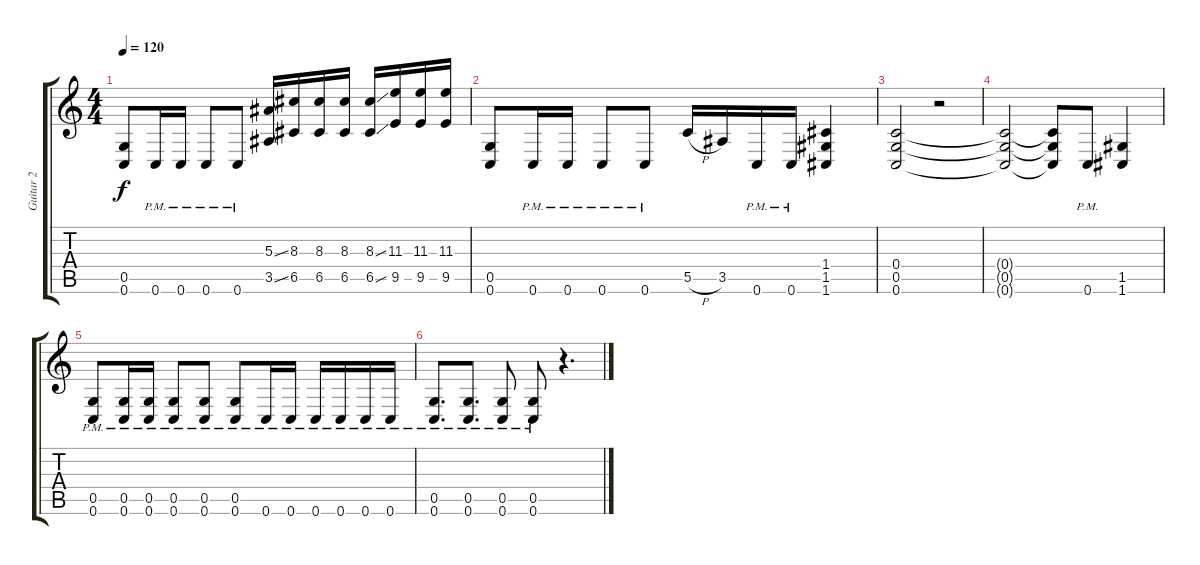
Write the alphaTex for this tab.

\track ("Guitar 2" "Guitar 2") {instrument distortionguitar}
\staff {score tabs}
\tuning (D4 A3 F3 C3 G2 C2) {hide}
\ts (4 4)
\tempo 120
\clef g2
\ks c
(0.5 0.6).8{dy f} 0.6{pm}.16 0.6{pm}.16 0.6{pm}.8 0.6{pm}.8 (5.3{ss} 3.5{ss}).16 (8.3 6.5).16 (8.3 6.5).16 (8.3 6.5).16 (8.3{ss} 6.5{ss}).16 (11.3 9.5).16 (11.3 9.5).16 (11.3 9.5).16 |
(0.5 0.6).8 0.6{pm}.16 0.6{pm}.16 0.6{pm}.8 0.6{pm}.8 5.5{h}.16 3.5.16 0.6{pm}.16 0.6{pm}.16 (1.4 1.5 1.6).4 |
(0.4 0.5 0.6).2 r.2 |
(0.4{t} 0.5{t} 0.6{t}).2 (0.4{t} 0.5{t} 0.6{t}).8 0.6{pm}.8 (1.5 1.6).4 |
(0.5{pm} 0.6{pm}).8 (0.5{pm} 0.6{pm}).16 (0.5{pm} 0.6{pm}).16 (0.5{pm} 0.6{pm}).8 (0.5{pm} 0.6{pm}).8 (0.5{pm} 0.6{pm}).8 0.6{pm}.16 0.6{pm}.16 0.6{pm}.16 0.6{pm}.16 0.6{pm}.16 0.6{pm}.16 |
(0.5{pm} 0.6{pm}).8{d} (0.5{pm} 0.6{pm}).8{d} (0.5{pm} 0.6{pm}).8 (0.5{pm} 0.6{pm}).8 r.4{d}
